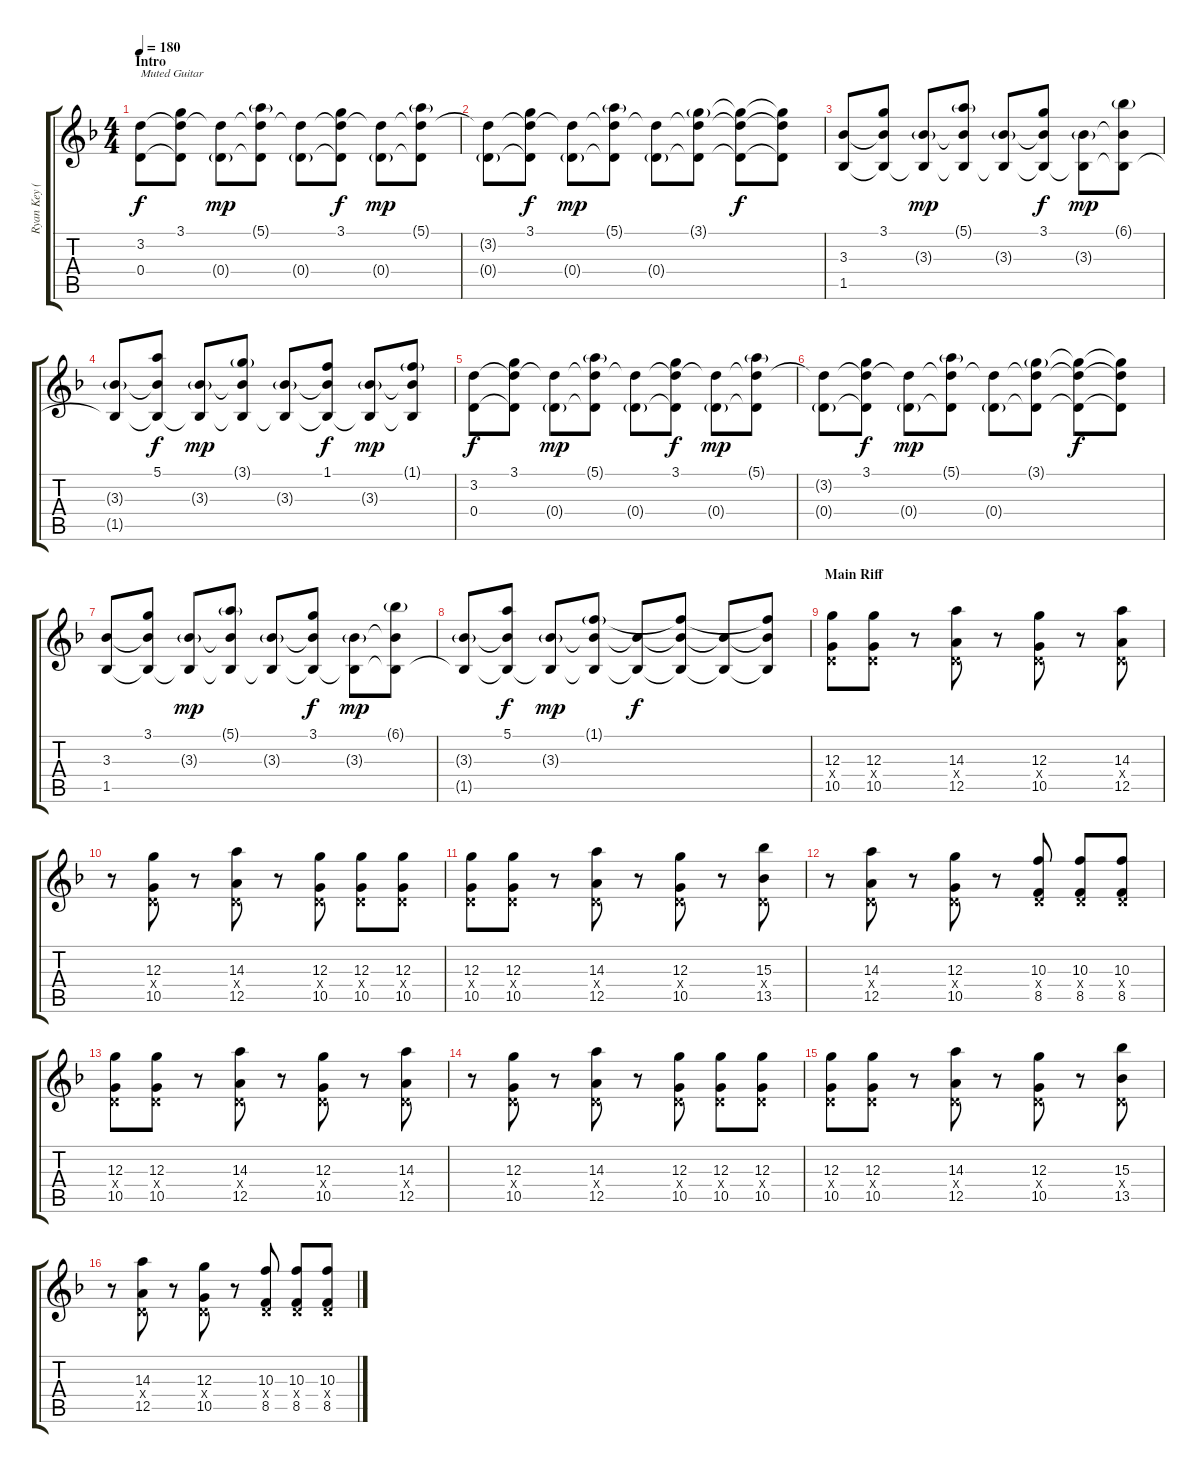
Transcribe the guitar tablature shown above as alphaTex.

\track ("Ryan Key (Guitar 1)" "Ryan Key (") {instrument distortionguitar}
\staff {score tabs}
\tuning (E4 B3 G3 D3 A2 D2) {hide}
\ts (4 4)
\section ("" "Intro")
\tempo 180
\clef g2
\ks f
(3.2 0.4).8{txt "Muted Guitar" dy f instrument electricguitarmuted} (3.1 3.2{t} 0.4{t}).8 (3.2{t} 0.4{g}).8{dy mp} (5.1{g} 3.2{t} 0.4{t}).8 (3.2{t} 0.4{g}).8 (3.1 3.2{t} 0.4{t}).8{dy f} (3.2{t} 0.4{g}).8{dy mp} (5.1{g} 3.2{t} 0.4{t}).8 |
(3.2{t} 0.4{g}).8 (3.1 3.2{t} 0.4{t}).8{dy f} (3.2{t} 0.4{g}).8{dy mp} (5.1{g} 3.2{t} 0.4{t}).8 (3.2{t} 0.4{g}).8 (3.1{g} 3.2{t} 0.4{t}).8 (3.1{t} 3.2{t} 0.4{t}).8{dy f} (3.1{t} 3.2{t} 0.4{t}).8 |
(3.3 1.5).8 (3.1 3.3{t} 1.5{t}).8 (3.3{g} 1.5{t}).8{dy mp} (5.1{g} 3.3{t} 1.5{t}).8 (3.3{g} 1.5{t}).8 (3.1 3.3{t} 1.5{t}).8{dy f} (3.3{g} 1.5{t}).8{dy mp} (6.1{g} 3.3{t} 1.5{t}).8 |
(3.3{g} 1.5{t}).8 (5.1 3.3{t} 1.5{t}).8{dy f} (3.3{g} 1.5{t}).8{dy mp} (3.1{g} 3.3{t} 1.5{t}).8 (3.3{g} 1.5{t}).8 (1.1 3.3{t} 1.5{t}).8{dy f} (3.3{g} 1.5{t}).8{dy mp} (1.1{g} 3.3{t} 1.5{t}).8 |
(3.2 0.4).8{dy f} (3.1 3.2{t} 0.4{t}).8 (3.2{t} 0.4{g}).8{dy mp} (5.1{g} 3.2{t} 0.4{t}).8 (3.2{t} 0.4{g}).8 (3.1 3.2{t} 0.4{t}).8{dy f} (3.2{t} 0.4{g}).8{dy mp} (5.1{g} 3.2{t} 0.4{t}).8 |
(3.2{t} 0.4{g}).8 (3.1 3.2{t} 0.4{t}).8{dy f} (3.2{t} 0.4{g}).8{dy mp} (5.1{g} 3.2{t} 0.4{t}).8 (3.2{t} 0.4{g}).8 (3.1{g} 3.2{t} 0.4{t}).8 (3.1{t} 3.2{t} 0.4{t}).8{dy f} (3.1{t} 3.2{t} 0.4{t}).8 |
(3.3 1.5).8 (3.1 3.3{t} 1.5{t}).8 (3.3{g} 1.5{t}).8{dy mp} (5.1{g} 3.3{t} 1.5{t}).8 (3.3{g} 1.5{t}).8 (3.1 3.3{t} 1.5{t}).8{dy f} (3.3{g} 1.5{t}).8{dy mp} (6.1{g} 3.3{t} 1.5{t}).8 |
(3.3{g} 1.5{t}).8 (5.1 3.3{t} 1.5{t}).8{dy f} (3.3{g} 1.5{t}).8{dy mp} (1.1{g} 3.3{t} 1.5{t}).8 (3.3{t} 1.5{t}).8{dy f} (1.1{t} 3.3{t} 1.5{t}).8 (3.3{t} 1.5{t}).8 (1.1{t} 3.3{t} 1.5{t}).8 |
\section ("" "Main Riff")
(12.3 0.4{x} 10.5).8{instrument distortionguitar} (12.3 0.4{x} 10.5).8 r.8 (14.3 0.4{x} 12.5).8 r.8 (12.3 0.4{x} 10.5).8 r.8 (14.3 0.4{x} 12.5).8 |
r.8 (12.3 0.4{x} 10.5).8 r.8 (14.3 0.4{x} 12.5).8 r.8 (12.3 0.4{x} 10.5).8 (12.3 0.4{x} 10.5).8 (12.3 0.4{x} 10.5).8 |
(12.3 0.4{x} 10.5).8{instrument distortionguitar} (12.3 0.4{x} 10.5).8 r.8 (14.3 0.4{x} 12.5).8 r.8 (12.3 0.4{x} 10.5).8 r.8 (15.3 0.4{x} 13.5).8 |
r.8 (14.3 0.4{x} 12.5).8 r.8 (12.3 0.4{x} 10.5).8 r.8 (10.3 0.4{x} 8.5).8 (10.3 0.4{x} 8.5).8 (10.3 0.4{x} 8.5).8 |
(12.3 0.4{x} 10.5).8{instrument distortionguitar} (12.3 0.4{x} 10.5).8 r.8 (14.3 0.4{x} 12.5).8 r.8 (12.3 0.4{x} 10.5).8 r.8 (14.3 0.4{x} 12.5).8 |
r.8 (12.3 0.4{x} 10.5).8 r.8 (14.3 0.4{x} 12.5).8 r.8 (12.3 0.4{x} 10.5).8 (12.3 0.4{x} 10.5).8 (12.3 0.4{x} 10.5).8 |
(12.3 0.4{x} 10.5).8{instrument distortionguitar} (12.3 0.4{x} 10.5).8 r.8 (14.3 0.4{x} 12.5).8 r.8 (12.3 0.4{x} 10.5).8 r.8 (15.3 0.4{x} 13.5).8 |
r.8 (14.3 0.4{x} 12.5).8 r.8 (12.3 0.4{x} 10.5).8 r.8 (10.3 0.4{x} 8.5).8 (10.3 0.4{x} 8.5).8 (10.3 0.4{x} 8.5).8
